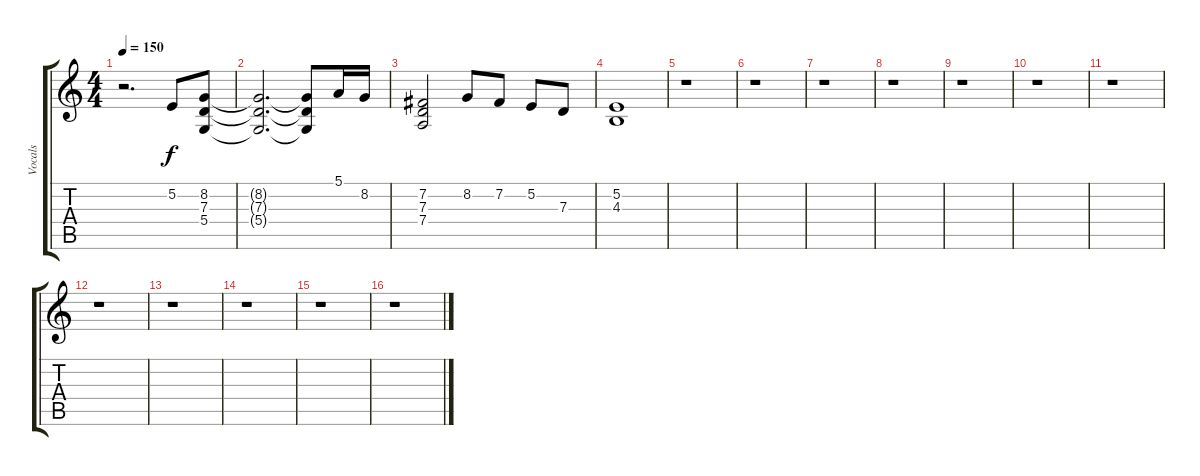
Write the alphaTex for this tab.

\track ("Vocals" "Vocals") {instrument lead3calliope}
\staff {score tabs}
\tuning (E4 B3 G3 D3 A2 E2) {hide}
\ts (4 4)
\tempo 150
\clef g2
\ks c
r.2{d dy f} 5.2.8 (8.2 7.3 5.4).8 |
(8.2{t} 7.3{t} 5.4{t}).2{d} (8.2{t} 7.3{t} 5.4{t}).8 5.1.16 8.2.16 |
(7.2 7.3 7.4).2 8.2.8 7.2.8 5.2.8 7.3.8 |
(5.2 4.3).1 |
r.1 |
r.1 |
r.1 |
r.1 |
r.1 |
r.1 |
r.1 |
r.1 |
r.1 |
r.1 |
r.1 |
r.1
